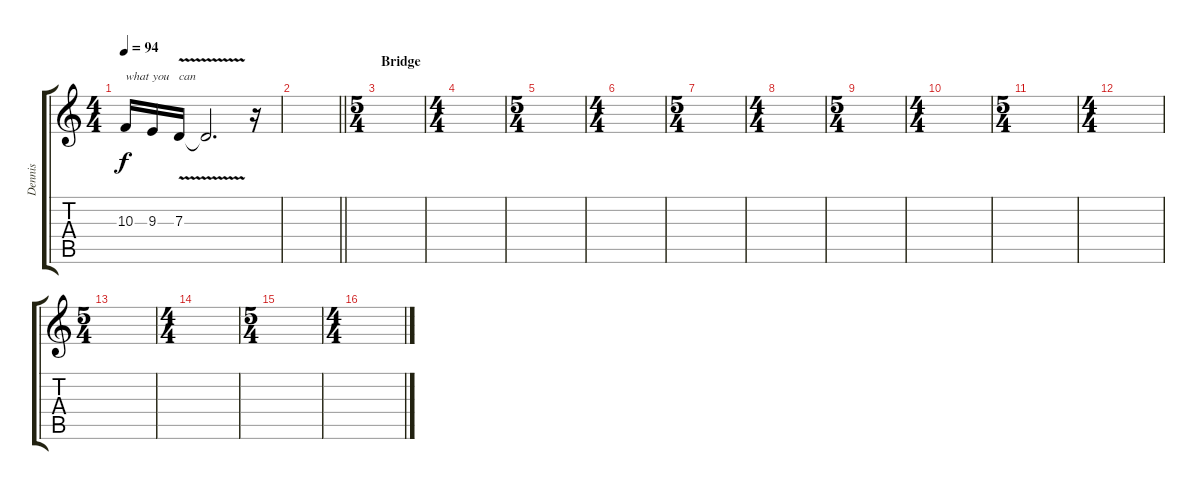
\track ("Dennis" "Dennis") {instrument tenorsax}
\staff {score tabs}
\tuning (E4 B3 G3 D3 A2 E2) {hide}
\ts (4 4)
\tempo 94
\clef g2
\ks c
10.3.16{txt "what" dy f} 9.3.16{txt "you"} 7.3{v}.16{txt "can"} 7.3{t}.2{d} r.16 |
\barLineRight lightlight
|
\ts (5 4)
\section ("" "Bridge")
|
\ts (4 4)
|
\ts (5 4)
|
\ts (4 4)
|
\ts (5 4)
|
\ts (4 4)
|
\ts (5 4)
|
\ts (4 4)
|
\ts (5 4)
|
\ts (4 4)
|
\ts (5 4)
|
\ts (4 4)
|
\ts (5 4)
|
\ts (4 4)
